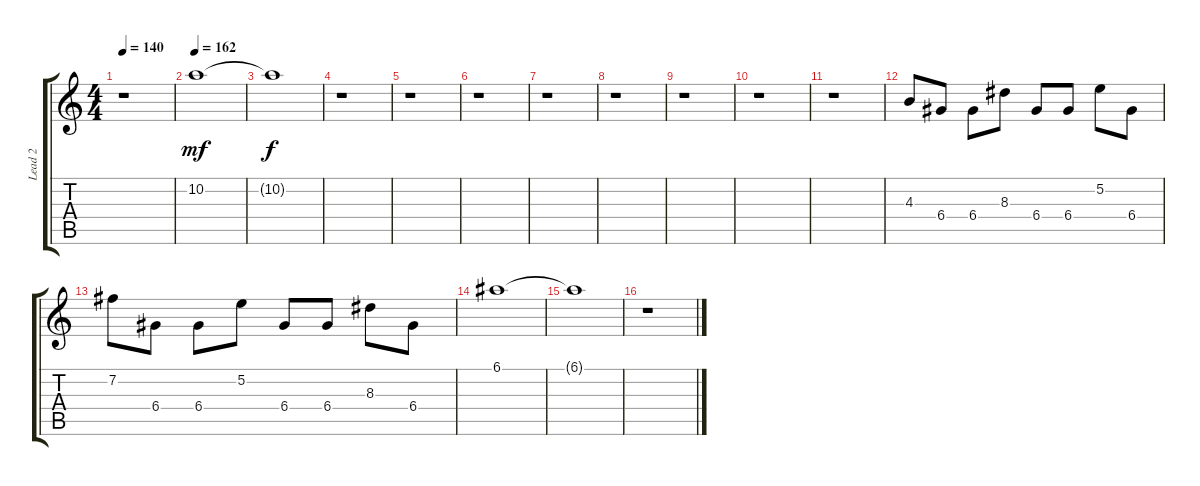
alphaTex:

\track ("Lead 2" "Lead 2") {instrument distortionguitar}
\staff {score tabs}
\tuning (E4 B3 G3 D3 A2 E2) {hide}
\ts (4 4)
\tempo 140
\clef g2
\ks c
r.1{dy f} |
\section ("" "")
\tempo 162
10.2.1{dy mf volume 13} |
10.2{t}.1{dy f} |
r.1 |
r.1 |
r.1 |
r.1 |
r.1 |
r.1 |
r.1 |
r.1 |
4.3.8{volume 10} 6.4.8 6.4.8 8.3.8 6.4.8 6.4.8 5.2.8 6.4.8 |
7.2.8 6.4.8 6.4.8 5.2.8 6.4.8 6.4.8 8.3.8 6.4.8 |
6.1.1 |
6.1{t}.1 |
r.1
